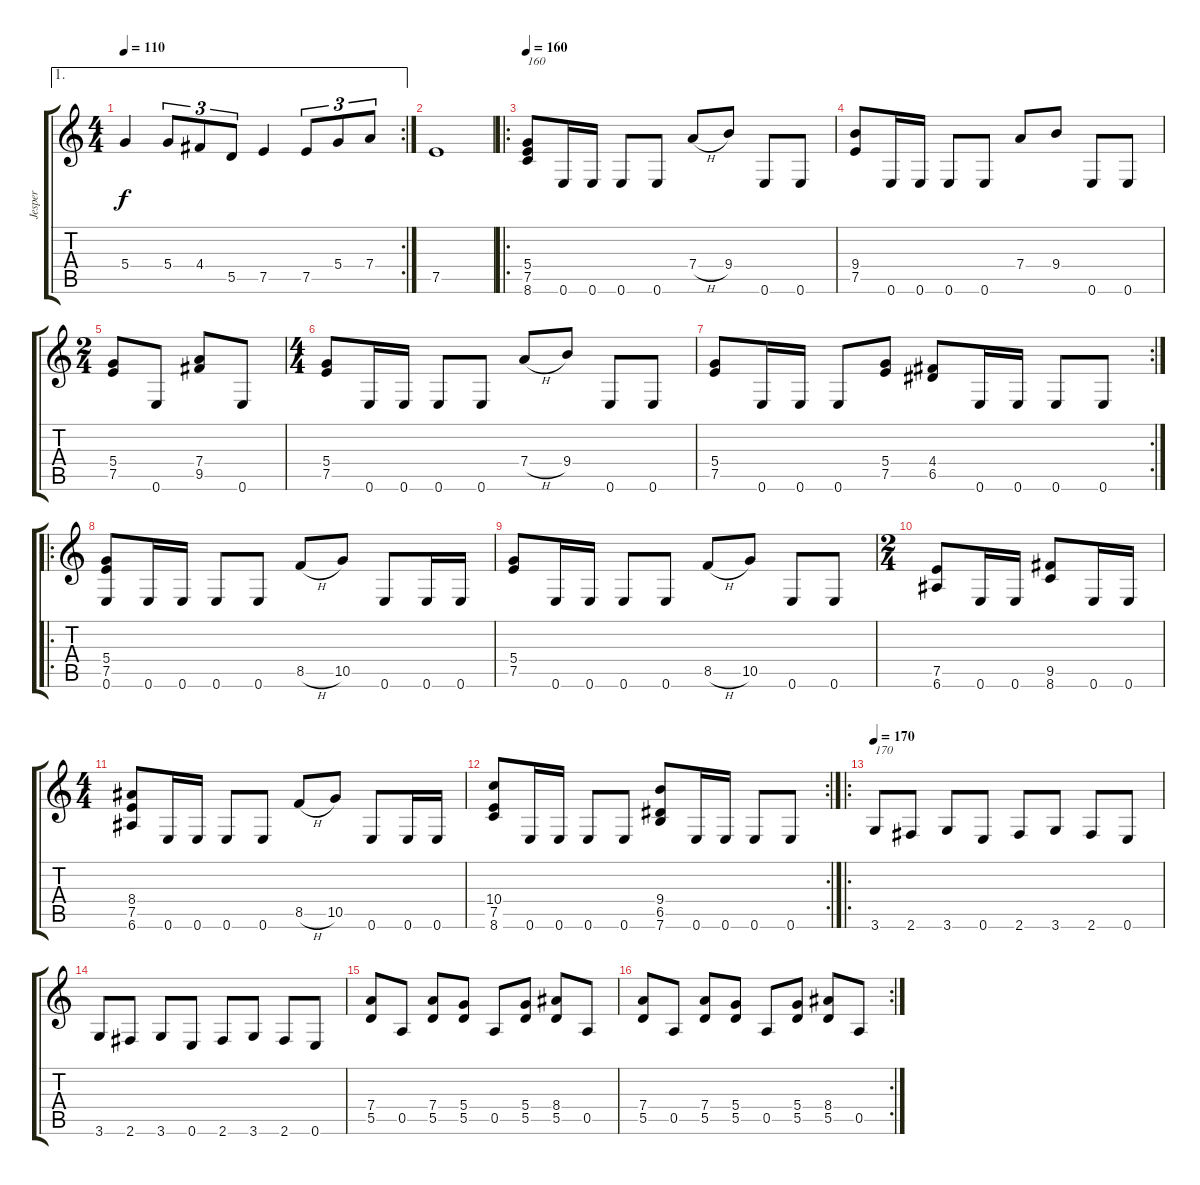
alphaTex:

\track ("Jesper " "Jesper ") {instrument distortionguitar}
\staff {score tabs}
\tuning (E4 B3 G3 D3 A2 E2) {hide}
\ae 1
\rc 2
\ts (4 4)
\tempo 110
\clef g2
\ks c
5.4.4{dy f} 5.4.8{tu (3 2)} 4.4.8{tu (3 2)} 5.5.8{tu (3 2)} 7.5.4 7.5.8{tu (3 2)} 5.4.8{tu (3 2)} 7.4.8{tu (3 2)} |
7.5.1 |
\ro
\tempo 160
(5.4 7.5 8.6).8{txt "160"} 0.6.16 0.6.16 0.6.8 0.6.8 7.4{h}.8 9.4.8 0.6.8 0.6.8 |
(9.4 7.5).8 0.6.16 0.6.16 0.6.8 0.6.8 7.4.8 9.4.8 0.6.8 0.6.8 |
\ts (2 4)
(5.4 7.5).8 0.6.8 (7.4 9.5).8 0.6.8 |
\ts (4 4)
(5.4 7.5).8 0.6.16 0.6.16 0.6.8 0.6.8 7.4{h}.8 9.4.8 0.6.8 0.6.8 |
\rc 2
(5.4 7.5).8 0.6.16 0.6.16 0.6.8 (5.4 7.5).8 (4.4 6.5).8 0.6.16 0.6.16 0.6.8 0.6.8 |
\ro
(5.4 7.5 0.6).8 0.6.16 0.6.16 0.6.8 0.6.8 8.5{h}.8 10.5.8 0.6.8 0.6.16 0.6.16 |
(5.4 7.5).8 0.6.16 0.6.16 0.6.8 0.6.8 8.5{h}.8 10.5.8 0.6.8 0.6.8 |
\ts (2 4)
(7.5 6.6).8 0.6.16 0.6.16 (9.5 8.6).8 0.6.16 0.6.16 |
\ts (4 4)
(8.4 7.5 6.6).8 0.6.16 0.6.16 0.6.8 0.6.8 8.5{h}.8 10.5.8 0.6.8 0.6.16 0.6.16 |
\rc 2
(10.4 7.5 8.6).8 0.6.16 0.6.16 0.6.8 0.6.8 (9.4 6.5 7.6).8 0.6.16 0.6.16 0.6.8 0.6.8 |
\ro
\tempo 170
3.6.8{txt "170"} 2.6.8 3.6.8 0.6.8 2.6.8 3.6.8 2.6.8 0.6.8 |
3.6.8 2.6.8 3.6.8 0.6.8 2.6.8 3.6.8 2.6.8 0.6.8 |
(7.4 5.5).8 0.5.8 (7.4 5.5).8 (5.4 5.5).8 0.5.8 (5.4 5.5).8 (8.4 5.5).8 0.5.8 |
\rc 2
(7.4 5.5).8 0.5.8 (7.4 5.5).8 (5.4 5.5).8 0.5.8 (5.4 5.5).8 (8.4 5.5).8 0.5.8
